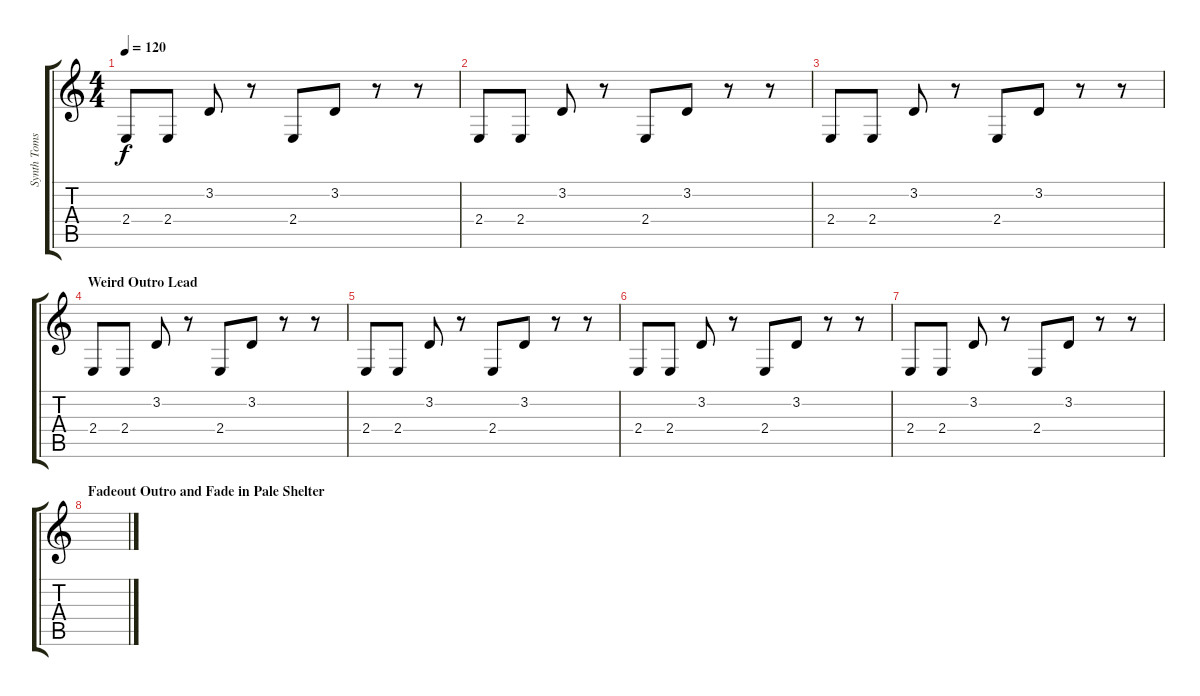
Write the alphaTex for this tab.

\track ("Synth Toms" "Synth Toms") {instrument melodictom}
\staff {score tabs}
\tuning (E4 B3 G3 D3 A2 E2) {hide}
\ts (4 4)
\tempo 120
\clef g2
\ks c
2.4.8{dy f} 2.4.8 3.2.8 r.8 2.4.8 3.2.8 r.8 r.8 |
2.4.8 2.4.8 3.2.8 r.8 2.4.8 3.2.8 r.8 r.8 |
2.4.8 2.4.8 3.2.8 r.8 2.4.8 3.2.8 r.8 r.8 |
\section ("" "Weird Outro Lead")
2.4.8 2.4.8 3.2.8 r.8 2.4.8 3.2.8 r.8 r.8 |
2.4.8 2.4.8 3.2.8 r.8 2.4.8 3.2.8 r.8 r.8 |
2.4.8 2.4.8 3.2.8 r.8 2.4.8 3.2.8 r.8 r.8 |
2.4.8 2.4.8 3.2.8 r.8 2.4.8 3.2.8 r.8 r.8 |
\section ("" "Fadeout Outro and Fade in Pale Shelter")
